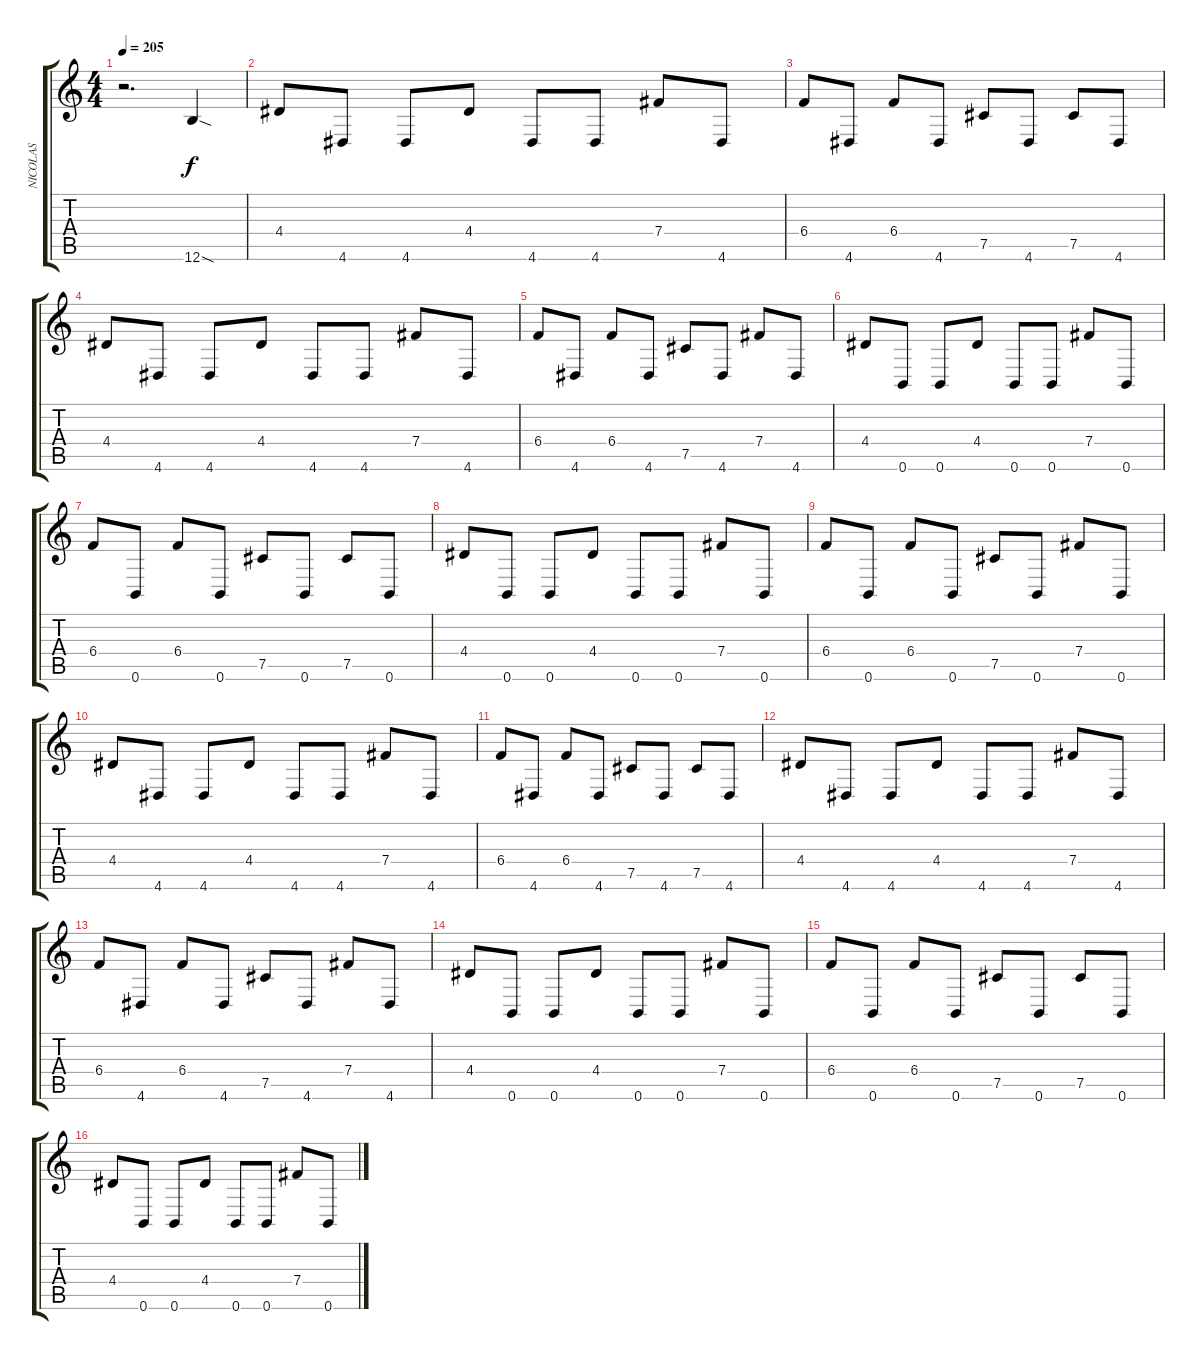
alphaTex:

\track ("NICOLAS" "NICOLAS") {instrument overdrivenguitar}
\staff {score tabs}
\tuning (Db4 Ab3 E3 B2 Gb2 B1) {hide}
\ts (4 4)
\tempo 205
\clef g2
\ks c
r.2{d dy f instrument overdrivenguitar} 12.6{sod}.4 |
4.4.8 4.6.8 4.6.8 4.4.8 4.6.8 4.6.8 7.4.8 4.6.8 |
6.4.8 4.6.8 6.4.8 4.6.8 7.5.8 4.6.8 7.5.8 4.6.8 |
4.4.8 4.6.8 4.6.8 4.4.8 4.6.8 4.6.8 7.4.8 4.6.8 |
6.4.8 4.6.8 6.4.8 4.6.8 7.5.8 4.6.8 7.4.8 4.6.8 |
4.4.8 0.6.8 0.6.8 4.4.8 0.6.8 0.6.8 7.4.8 0.6.8 |
6.4.8 0.6.8 6.4.8 0.6.8 7.5.8 0.6.8 7.5.8 0.6.8 |
4.4.8 0.6.8 0.6.8 4.4.8 0.6.8 0.6.8 7.4.8 0.6.8 |
6.4.8 0.6.8 6.4.8 0.6.8 7.5.8 0.6.8 7.4.8 0.6.8 |
4.4.8 4.6.8 4.6.8 4.4.8 4.6.8 4.6.8 7.4.8 4.6.8 |
6.4.8 4.6.8 6.4.8 4.6.8 7.5.8 4.6.8 7.5.8 4.6.8 |
4.4.8 4.6.8 4.6.8 4.4.8 4.6.8 4.6.8 7.4.8 4.6.8 |
6.4.8 4.6.8 6.4.8 4.6.8 7.5.8 4.6.8 7.4.8 4.6.8 |
4.4.8 0.6.8 0.6.8 4.4.8 0.6.8 0.6.8 7.4.8 0.6.8 |
6.4.8 0.6.8 6.4.8 0.6.8 7.5.8 0.6.8 7.5.8 0.6.8 |
4.4.8 0.6.8 0.6.8 4.4.8 0.6.8 0.6.8 7.4.8 0.6.8
